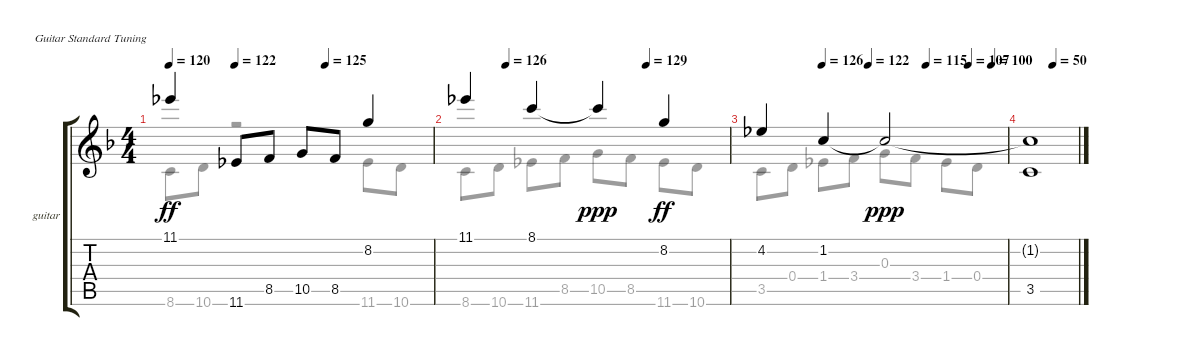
\bracketExtendMode groupsimilarinstruments
\firstSystemTrackNameOrientation horizontal
\otherSystemsTrackNameOrientation horizontal
\track ("guitar" "guitar") {instrument acousticguitarnylon}
\staff {score tabs}
\tuning (E4 B3 G3 D3 A2 E2)
\voice
\ts (4 4)
\tempo 120
\tempo (122 0.25)
\tempo (125 0.59375)
\clef g2
\ks f
11.1.4{dy ff} 11.6.8 8.5.8 10.5.8 8.5.8 8.2.4 |
\tempo (126 0.15625)
\tempo (129 0.6875)
11.1.4 8.1.4 8.1{t}.4{dy ppp} 8.2.4{dy ff} |
\tempo (126 0.25)
\tempo (122 0.4375)
\tempo (115 0.671875)
\tempo (107 0.84375)
\tempo (100 0.9375)
4.2.4 1.2.4 1.2{t}.2{dy ppp} |
\tempo (50 0.484375)
(1.2{t} 3.5).1 |
\voice
\clef g2
\ottava regular
\simile none
\ks f
8.6.8{dy ff} 10.6.8 r.2 11.6.8 10.6.8 |
8.6.8 10.6.8 11.6.8 8.5.8 10.5.8 8.5.8 11.6.8 10.6.8 |
3.5.8 0.4.8 1.4.8 3.4.8 0.3.8 3.4.8 1.4.8 0.4.8 |
|
